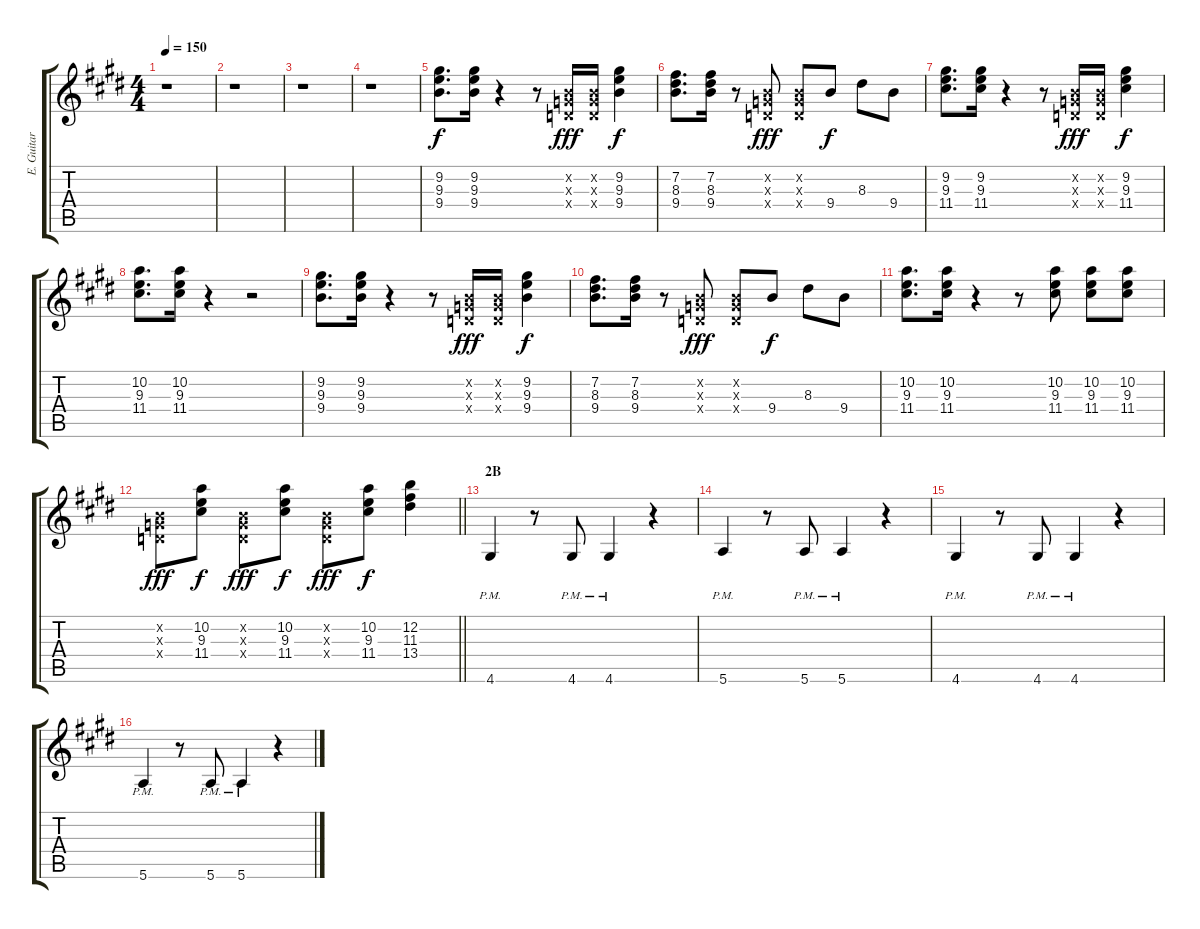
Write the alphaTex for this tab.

\track ("E. Guitar IV" "E. Guitar ") {instrument overdrivenguitar}
\staff {score tabs}
\tuning (E4 B3 G3 D3 A2 E2) {hide}
\ts (4 4)
\tempo 150
\clef g2
\ks e
r.1{dy f} |
r.1 |
r.1 |
r.1 |
(9.2 9.3 9.4).8{d} (9.2 9.3 9.4).16 r.4 r.8 (0.2{x} 0.3{x} 0.4{x}).16{dy fff} (0.2{x} 0.3{x} 0.4{x}).16 (9.2 9.3 9.4).4{dy f} |
(7.2 8.3 9.4).8{d} (7.2 8.3 9.4).16 r.8 (0.2{x} 0.3{x} 0.4{x}).8{dy fff} (0.2{x} 0.3{x} 0.4{x}).8 9.4.8{dy f} 8.3.8 9.4.8 |
(9.2 9.3 11.4).8{d} (9.2 9.3 11.4).16 r.4 r.8 (0.2{x} 0.3{x} 0.4{x}).16{dy fff} (0.2{x} 0.3{x} 0.4{x}).16 (9.2 9.3 11.4).4{dy f} |
(10.2 9.3 11.4).8{d} (10.2 9.3 11.4).16 r.4 r.2 |
(9.2 9.3 9.4).8{d} (9.2 9.3 9.4).16 r.4 r.8 (0.2{x} 0.3{x} 0.4{x}).16{dy fff} (0.2{x} 0.3{x} 0.4{x}).16 (9.2 9.3 9.4).4{dy f} |
(7.2 8.3 9.4).8{d} (7.2 8.3 9.4).16 r.8 (0.2{x} 0.3{x} 0.4{x}).8{dy fff} (0.2{x} 0.3{x} 0.4{x}).8 9.4.8{dy f} 8.3.8 9.4.8 |
(10.2 9.3 11.4).8{d} (10.2 9.3 11.4).16 r.4 r.8 (10.2 9.3 11.4).8 (10.2 9.3 11.4).8 (10.2 9.3 11.4).8 |
\barLineRight lightlight
(0.2{x} 0.3{x} 0.4{x}).8{dy fff} (10.2 9.3 11.4).8{dy f} (0.2{x} 0.3{x} 0.4{x}).8{dy fff} (10.2 9.3 11.4).8{dy f} (0.2{x} 0.3{x} 0.4{x}).8{dy fff} (10.2 9.3 11.4).8{dy f} (12.2 11.3 13.4).4 |
\section ("" "2B")
4.6{pm}.4 r.8 4.6{pm}.8 4.6{pm}.4 r.4 |
5.6{pm}.4 r.8 5.6{pm}.8 5.6{pm}.4 r.4 |
4.6{pm}.4 r.8 4.6{pm}.8 4.6{pm}.4 r.4 |
5.6{pm}.4 r.8 5.6{pm}.8 5.6{pm}.4 r.4
